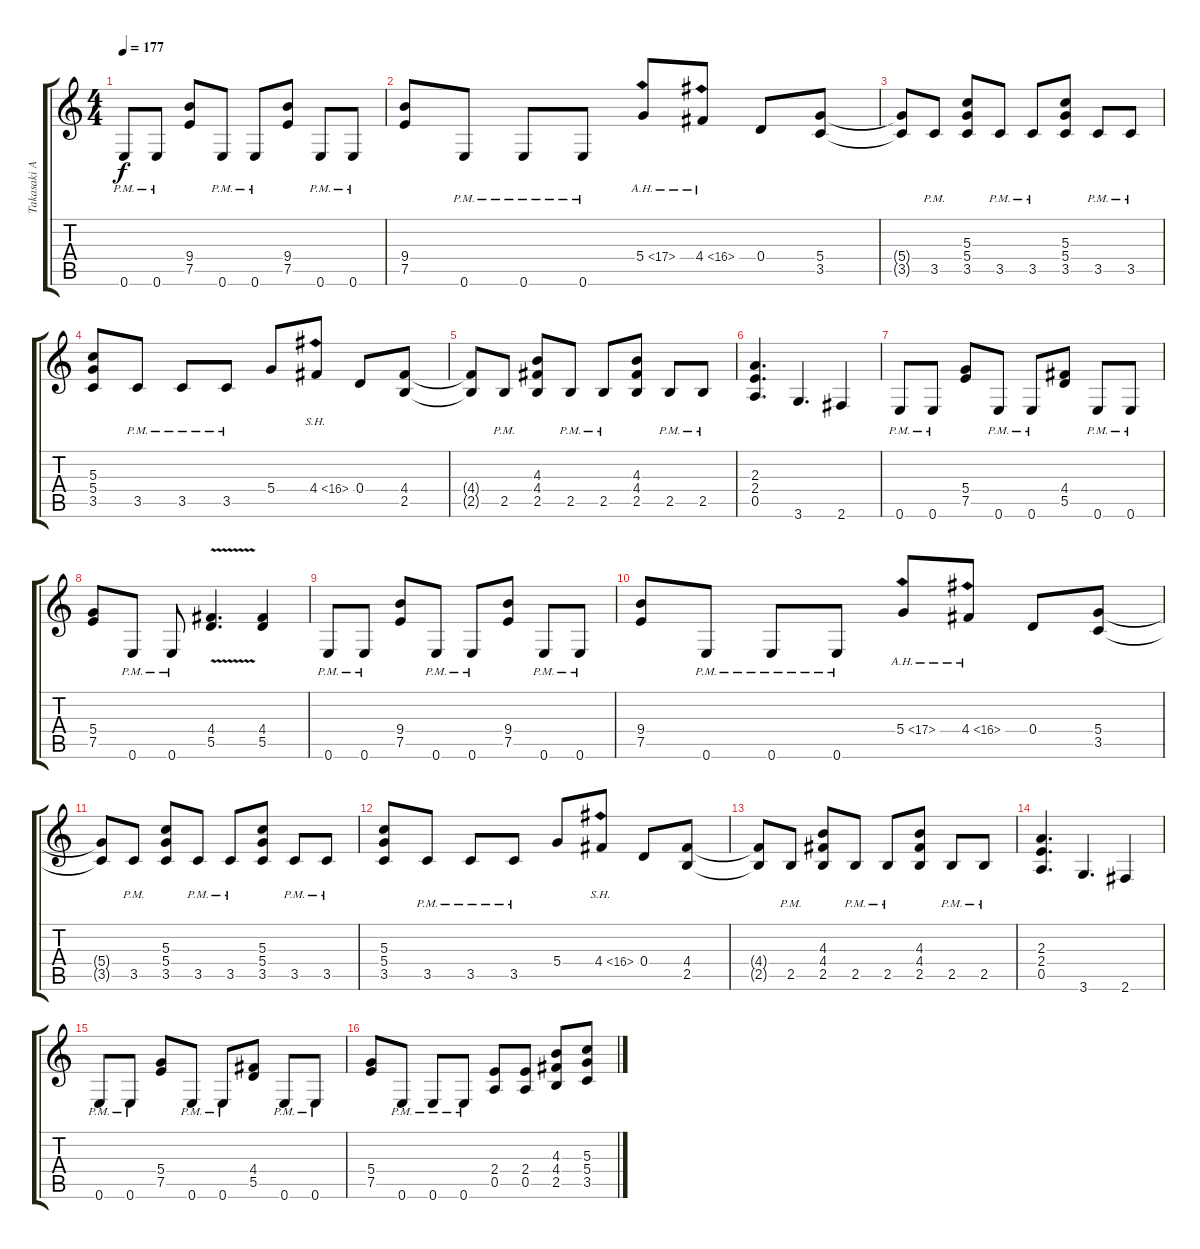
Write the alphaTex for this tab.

\track ("Takasaki Akira II [Rythm]" "Takasaki A") {instrument distortionguitar}
\staff {score tabs}
\tuning (E4 B3 G3 D3 A2 E2) {hide}
\ts (4 4)
\tempo 177
\clef g2
\ks c
0.6{pm}.8{dy f} 0.6{pm}.8 (9.4 7.5).8 0.6{pm}.8 0.6{pm}.8 (9.4 7.5).8 0.6{pm}.8 0.6{pm}.8 |
(9.4 7.5).8 0.6{pm}.8 0.6{pm}.8 0.6{pm}.8 5.4{ah 12}.8 4.4{ah 12}.8 0.4.8 (5.4 3.5).8 |
(5.4{t} 3.5{t}).8 3.5{pm}.8 (5.3 5.4 3.5).8 3.5{pm}.8 3.5{pm}.8 (5.3 5.4 3.5).8 3.5{pm}.8 3.5{pm}.8 |
(5.3 5.4 3.5).8 3.5{pm}.8 3.5{pm}.8 3.5{pm}.8 5.4.8 4.4{sh 12}.8 0.4.8 (4.4 2.5).8 |
(4.4{t} 2.5{t}).8 2.5{pm}.8 (4.3 4.4 2.5).8 2.5{pm}.8 2.5{pm}.8 (4.3 4.4 2.5).8 2.5{pm}.8 2.5{pm}.8 |
(2.3 2.4 0.5).4{d} 3.6.4{d} 2.6.4 |
0.6{pm}.8 0.6{pm}.8 (5.4 7.5).8 0.6{pm}.8 0.6{pm}.8 (4.4 5.5).8 0.6{pm}.8 0.6{pm}.8 |
(5.4 7.5).8 0.6{pm}.8 0.6{pm}.8 (4.4{v} 5.5{v}).4{d} (4.4 5.5).4 |
0.6{pm}.8 0.6{pm}.8 (9.4 7.5).8 0.6{pm}.8 0.6{pm}.8 (9.4 7.5).8 0.6{pm}.8 0.6{pm}.8 |
(9.4 7.5).8 0.6{pm}.8 0.6{pm}.8 0.6{pm}.8 5.4{ah 12}.8 4.4{ah 12}.8 0.4.8 (5.4 3.5).8 |
(5.4{t} 3.5{t}).8 3.5{pm}.8 (5.3 5.4 3.5).8 3.5{pm}.8 3.5{pm}.8 (5.3 5.4 3.5).8 3.5{pm}.8 3.5{pm}.8 |
(5.3 5.4 3.5).8 3.5{pm}.8 3.5{pm}.8 3.5{pm}.8 5.4.8 4.4{sh 12}.8 0.4.8 (4.4 2.5).8 |
(4.4{t} 2.5{t}).8 2.5{pm}.8 (4.3 4.4 2.5).8 2.5{pm}.8 2.5{pm}.8 (4.3 4.4 2.5).8 2.5{pm}.8 2.5{pm}.8 |
(2.3 2.4 0.5).4{d} 3.6.4{d} 2.6.4 |
0.6{pm}.8 0.6{pm}.8 (5.4 7.5).8 0.6{pm}.8 0.6{pm}.8 (4.4 5.5).8 0.6{pm}.8 0.6{pm}.8 |
(5.4 7.5).8 0.6{pm}.8 0.6{pm}.8 0.6{pm}.8 (2.4 0.5).8 (2.4 0.5).8 (4.3 4.4 2.5).8 (5.3 5.4 3.5).8
